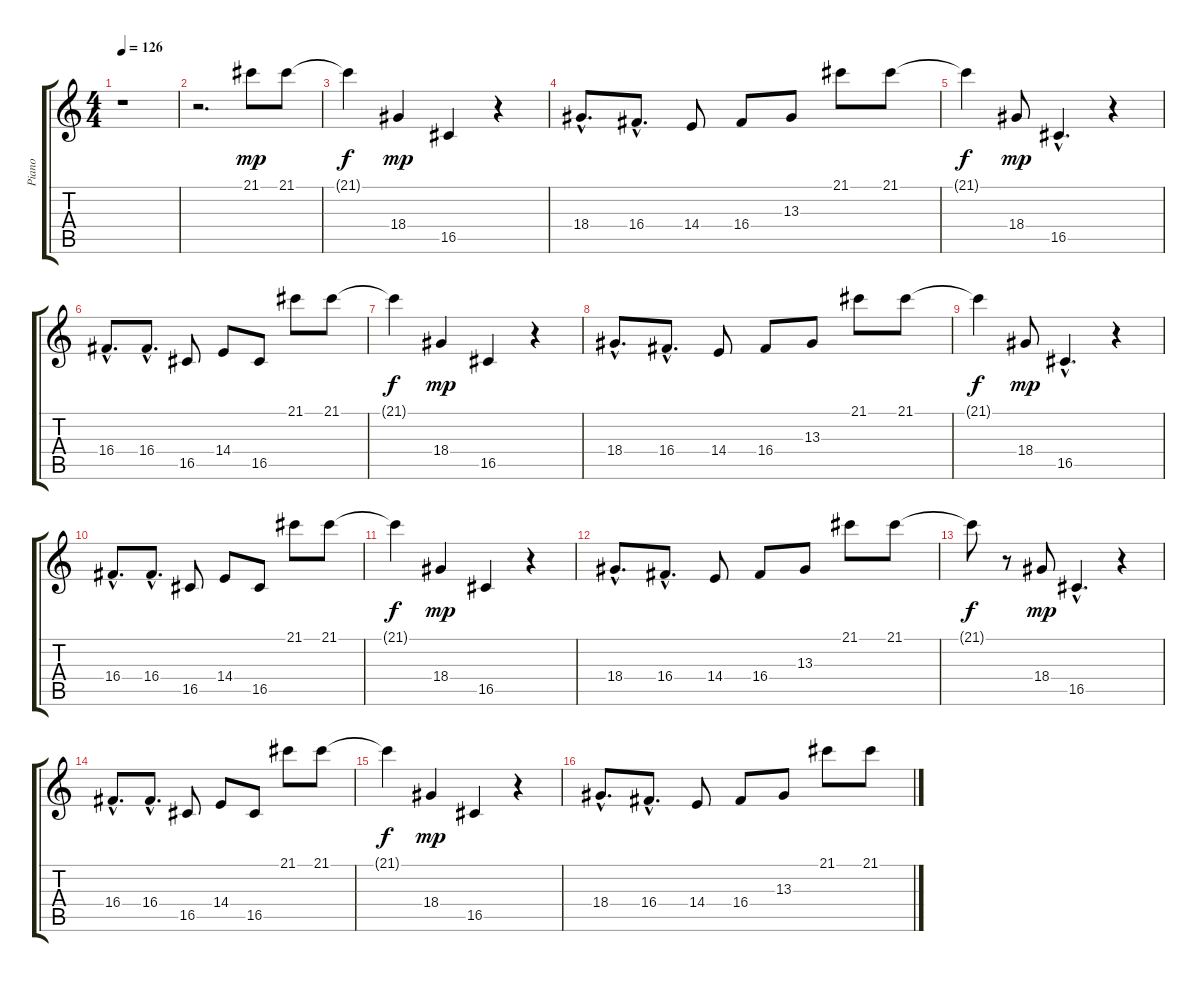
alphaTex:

\track ("Piano" "Piano") {instrument lead8bassandlead}
\staff {score tabs}
\tuning (E4 B3 G3 D3 A2 E2) {hide}
\ts (4 4)
\tempo 126
\clef g2
\ks c
r.1{dy f} |
r.2{d} 21.1.8{dy mp} 21.1.8 |
21.1{t}.4{dy f} 18.4.4{dy mp} 16.5.4 r.4 |
18.4{hac}.8{d} 16.4{hac}.8{d} 14.4.8 16.4.8 13.3.8 21.1.8 21.1.8 |
21.1{t}.4{dy f} 18.4.8{dy mp} 16.5{hac}.4{d} r.4 |
16.4{hac}.8{d} 16.4{hac}.8{d} 16.5.8 14.4.8 16.5.8 21.1.8 21.1.8 |
21.1{t}.4{dy f} 18.4.4{dy mp} 16.5.4 r.4 |
18.4{hac}.8{d} 16.4{hac}.8{d} 14.4.8 16.4.8 13.3.8 21.1.8 21.1.8 |
21.1{t}.4{dy f} 18.4.8{dy mp} 16.5{hac}.4{d} r.4 |
16.4{hac}.8{d} 16.4{hac}.8{d} 16.5.8 14.4.8 16.5.8 21.1.8 21.1.8 |
21.1{t}.4{dy f} 18.4.4{dy mp} 16.5.4 r.4 |
18.4{hac}.8{d} 16.4{hac}.8{d} 14.4.8 16.4.8 13.3.8 21.1.8 21.1.8 |
21.1{t}.8{dy f} r.8 18.4.8{dy mp} 16.5{hac}.4{d} r.4 |
16.4{hac}.8{d} 16.4{hac}.8{d} 16.5.8 14.4.8 16.5.8 21.1.8 21.1.8 |
21.1{t}.4{dy f} 18.4.4{dy mp} 16.5.4 r.4 |
18.4{hac}.8{d} 16.4{hac}.8{d} 14.4.8 16.4.8 13.3.8 21.1.8 21.1.8
